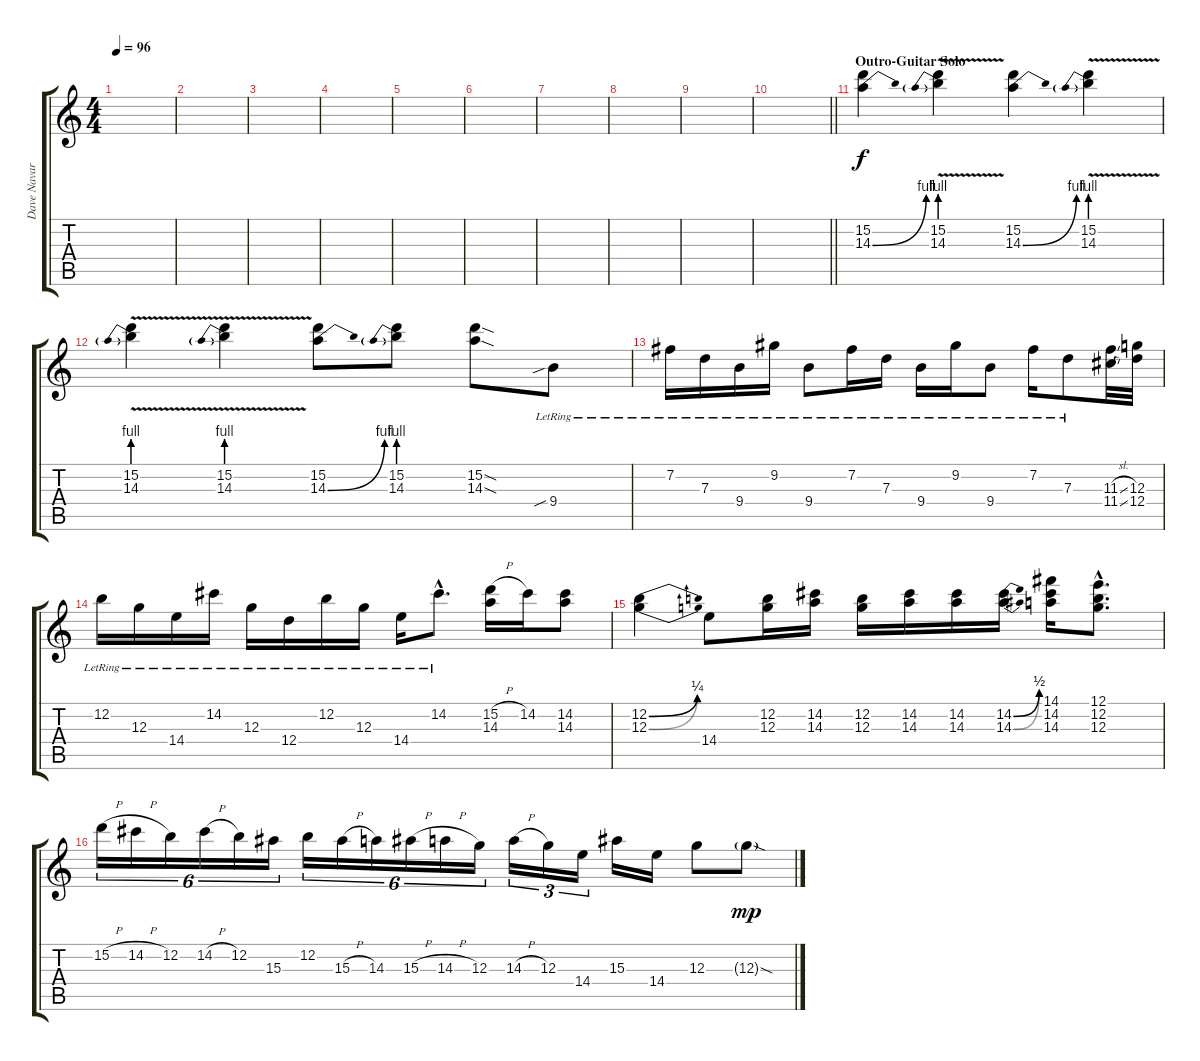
\track ("Dave Navarro Guitar 5" "Dave Navar") {instrument distortionguitar}
\staff {score tabs}
\tuning (E4 B3 G3 D3 A2 E2) {hide}
\ts (4 4)
\tempo 96
\clef g2
\ks c
|
|
|
|
|
|
|
|
|
\barLineRight lightlight
|
\section ("" "Outro-Guitar Solo")
(15.2 14.3{be (bend 0 0 60 4)}).4 (15.2 14.3{be (prebend 0 4 60 4) v}).4 (15.2 14.3{be (bend 0 0 60 4)}).4 (15.2 14.3{be (prebend 0 4 60 4) v}).4 |
(15.2 14.3{be (prebend 0 4 60 4) v}).4 (15.2 14.3{be (prebend 0 4 60 4) v}).4 (15.2 14.3{be (bend 0 0 60 4)}).8 (15.2 14.3{be (prebend 0 4 60 4)}).8 (15.2{sod} 14.3{sod}).8 9.4{sib lr}.8 |
7.2{lr}.16 7.3{lr}.16 9.4{lr}.16 9.2{lr}.16 9.4{lr}.8 7.2{lr}.16 7.3{lr}.16 9.4{lr}.16 9.2{lr}.16 9.4{lr}.8 7.2{lr}.16 7.3{lr}.8 (11.3{sl} 11.4{sl}).32 (12.3 12.4).32 |
12.2{lr}.16 12.3{lr}.16 14.4{lr}.16 14.2{lr}.16 12.3{lr}.16 12.4{lr}.16 12.2{lr}.16 12.3{lr}.16 14.4{lr}.16 14.2{hac lr}.8{d} (15.2{h} 14.3).16 14.2.16 (14.2 14.3).8 |
(12.2{be (bend 0 0 60 1)} 12.3{be (bend 0 0 60 1)}).4 14.4.8 (12.2 12.3).16 (14.2 14.3).16 (12.2 12.3).16 (14.2 14.3).16 (14.2 14.3).16 (14.2{be (bend 0 0 60 2)} 14.3{be (bend 0 0 60 2)}).16 (14.1 14.2 14.3).16 (12.1{hac} 12.2{hac} 12.3{hac}).8{d} |
15.2{h}.16{tu (6 4)} 14.2{h}.16{tu (6 4)} 12.2.16{tu (6 4)} 14.2{h}.16{tu (6 4)} 12.2.16{tu (6 4)} 15.3.16{tu (6 4)} 12.2.16{tu (6 4)} 15.3{h}.16{tu (6 4)} 14.3.16{tu (6 4)} 15.3{h}.16{tu (6 4)} 14.3{h}.16{tu (6 4)} 12.3.16{tu (6 4)} 14.3{h}.16{tu (3 2)} 12.3.16{tu (3 2)} 14.4.16{tu (3 2)} 15.3.16 14.4.16 12.3.8 12.3{sod g}.8{dy mp}
